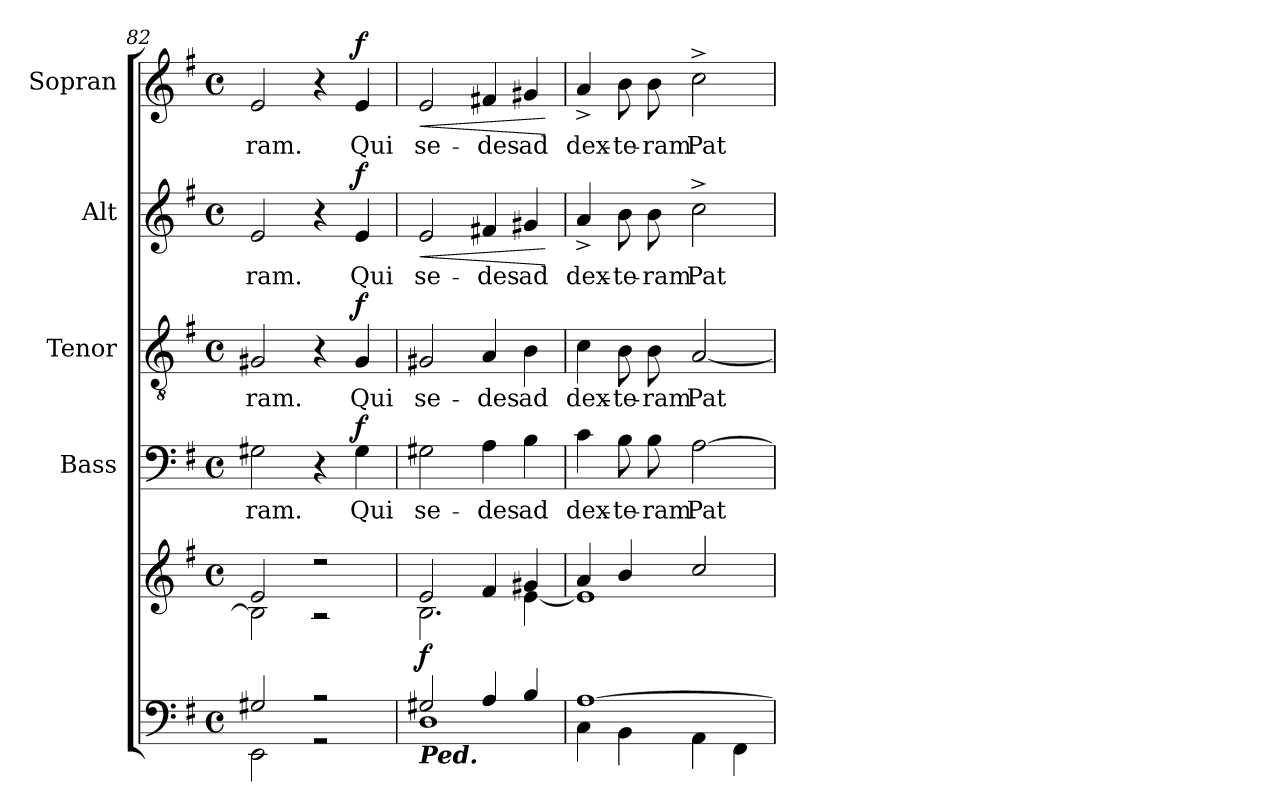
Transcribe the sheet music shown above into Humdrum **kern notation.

**kern	**kern	**dynam	**kern	**text	**dynam	**kern	**text	**dynam	**kern	**text	**dynam	**kern	**text	**dynam
*part5	*part5	*part5	*part4	*part4	*part4	*part3	*part3	*part3	*part2	*part2	*part2	*part1	*part1	*part1
*staff6	*staff5	*staff5/6	*staff4	*staff4	*staff4	*staff3	*staff3	*staff3	*staff2	*staff2	*staff2	*staff1	*staff1	*staff1
*	*	*	*I"Bass	*	*	*I"Tenor	*	*	*I"Alt	*	*	*I"Sopran	*	*
*	*	*	*I'B.	*	*	*I'T.	*	*	*I'A.	*	*	*I'S.	*	*
*clefF4	*clefG2	*	*clefF4	*	*	*clefGv2	*	*	*clefG2	*	*	*clefG2	*	*
*k[f#]	*k[f#]	*	*k[f#]	*	*	*k[f#]	*	*	*k[f#]	*	*	*k[f#]	*	*
*G:	*G:	*	*G:	*	*	*G:	*	*	*G:	*	*	*G:	*	*
*M4/4	*M4/4	*	*M4/4	*	*	*M4/4	*	*	*M4/4	*	*	*M4/4	*	*
*met(c)	*met(c)	*	*met(c)	*	*	*met(c)	*	*	*met(c)	*	*	*met(c)	*	*
=82	=82	=82	=82	=82	=82	=82	=82	=82	=82	=82	=82	=82	=82	=82
*^	*^	*	*	*	*	*	*	*	*	*	*	*	*	*
!	!	!	!	!	!	!LO:LY:b	!	!	!LO:LY:b	!	!	!LO:LY:b	!	!	!LO:LY:b	!
2G#X/	2EE\	2e/	2B\]	.	2G#X\	-ram.	.	2G#X/	-ram.	.	2e/	-ram.	.	2e/	-ram.	.
2r	2r	2r	2r	.	4r	.	.	4r	.	.	4r	.	.	4r	.	.
!	!	!	!	!	!	!LO:LY:b	!LO:DY:a	!	!LO:LY:b	!LO:DY:a	!	!LO:LY:b	!LO:DY:a	!	!LO:LY:b	!LO:DY:a
.	.	.	.	.	4G#\	Qui	f	4G#/	Qui	f	4e/	Qui	f	4e/	Qui	f
=83	=83	=83	=83	=83	=83	=83	=83	=83	=83	=83	=83	=83	=83	=83	=83	=83
!LO:TX:b:Bi:t=Ped.	!	!	!	!	!	!	!	!	!	!	!	!	!	!	!	!
!	!	!	!	!LO:DY:b	!	!LO:LY:b	!	!	!LO:LY:b	!	!	!LO:LY:b	!LO:HP:b	!	!LO:LY:b	!LO:HP:b
2G#X/	1D	2e/	2.B\	f	2G#X\	se-	.	2G#X/	se-	.	2e/	se-	<	2e/	se-	<
!	!	!	!	!	!	!LO:LY:b	!	!	!LO:LY:b	!	!	!LO:LY:b	!	!	!LO:LY:b	!
4A/	.	4f#/	.	.	4A\	-des	.	4A/	-des	.	4f#X/	-des	.	4f#X/	-des	.
!	!	!	!	!	!	!LO:LY:b	!	!	!LO:LY:b	!	!	!LO:LY:b	!	!	!LO:LY:b	!
4B/	.	4g#X/	[<4e\	.	4B\	ad	.	4B\	ad	.	4g#X/	ad	.	4g#X/	ad	.
*v	*v	*	*	*	*	*	*	*	*	*	*	*	*	*	*	*
*	*v	*v	*	*	*	*	*	*	*	*	*	*	*	*	*
.	.	.	.	.	.	.	.	.	.	.	[	.	.	[
=84	=84	=84	=84	=84	=84	=84	=84	=84	=84	=84	=84	=84	=84	=84
*^	*^	*	*	*	*	*	*	*	*	*	*	*	*	*
!	!	!	!	!	!	!LO:LY:b	!	!	!LO:LY:b	!	!	!LO:LY:b	!	!	!LO:LY:b	!
[>1A	4C\	4a/	1e]	.	4c\	dex-	.	4c\	dex-	.	4a^>/	dex-	.	4a^>/	dex-	.
!	!	!	!	!	!	!LO:LY:b	!	!	!LO:LY:b	!	!	!LO:LY:b	!	!	!LO:LY:b	!
.	4BB\	4b/	.	.	8B\	-te-	.	8B\	-te-	.	8b\	-te-	.	8b\	-te-	.
!	!	!	!	!	!	!LO:LY:b	!	!	!LO:LY:b	!	!	!LO:LY:b	!	!	!LO:LY:b	!
.	.	.	.	.	8B\	-ram	.	8B\	-ram	.	8b\	-ram	.	8b\	-ram	.
!	!	!	!	!	!	!LO:LY:b	!	!	!LO:LY:b	!	!	!LO:LY:b	!	!	!LO:LY:b	!
.	4AA\	2cc/	.	.	[2A\	Pat-	.	[2A/	Pat-	.	2cc^>\	Pat-	.	2cc^>\	Pat-	.
.	4FF#\	.	.	.	.	.	.	.	.	.	.	.	.	.	.	.
*v	*v	*	*	*	*	*	*	*	*	*	*	*	*	*	*	*
*	*v	*v	*	*	*	*	*	*	*	*	*	*	*	*	*
=	=	=	=	=	=	=	=	=	=	=	=	=	=	=
*-	*-	*-	*-	*-	*-	*-	*-	*-	*-	*-	*-	*-	*-	*-
